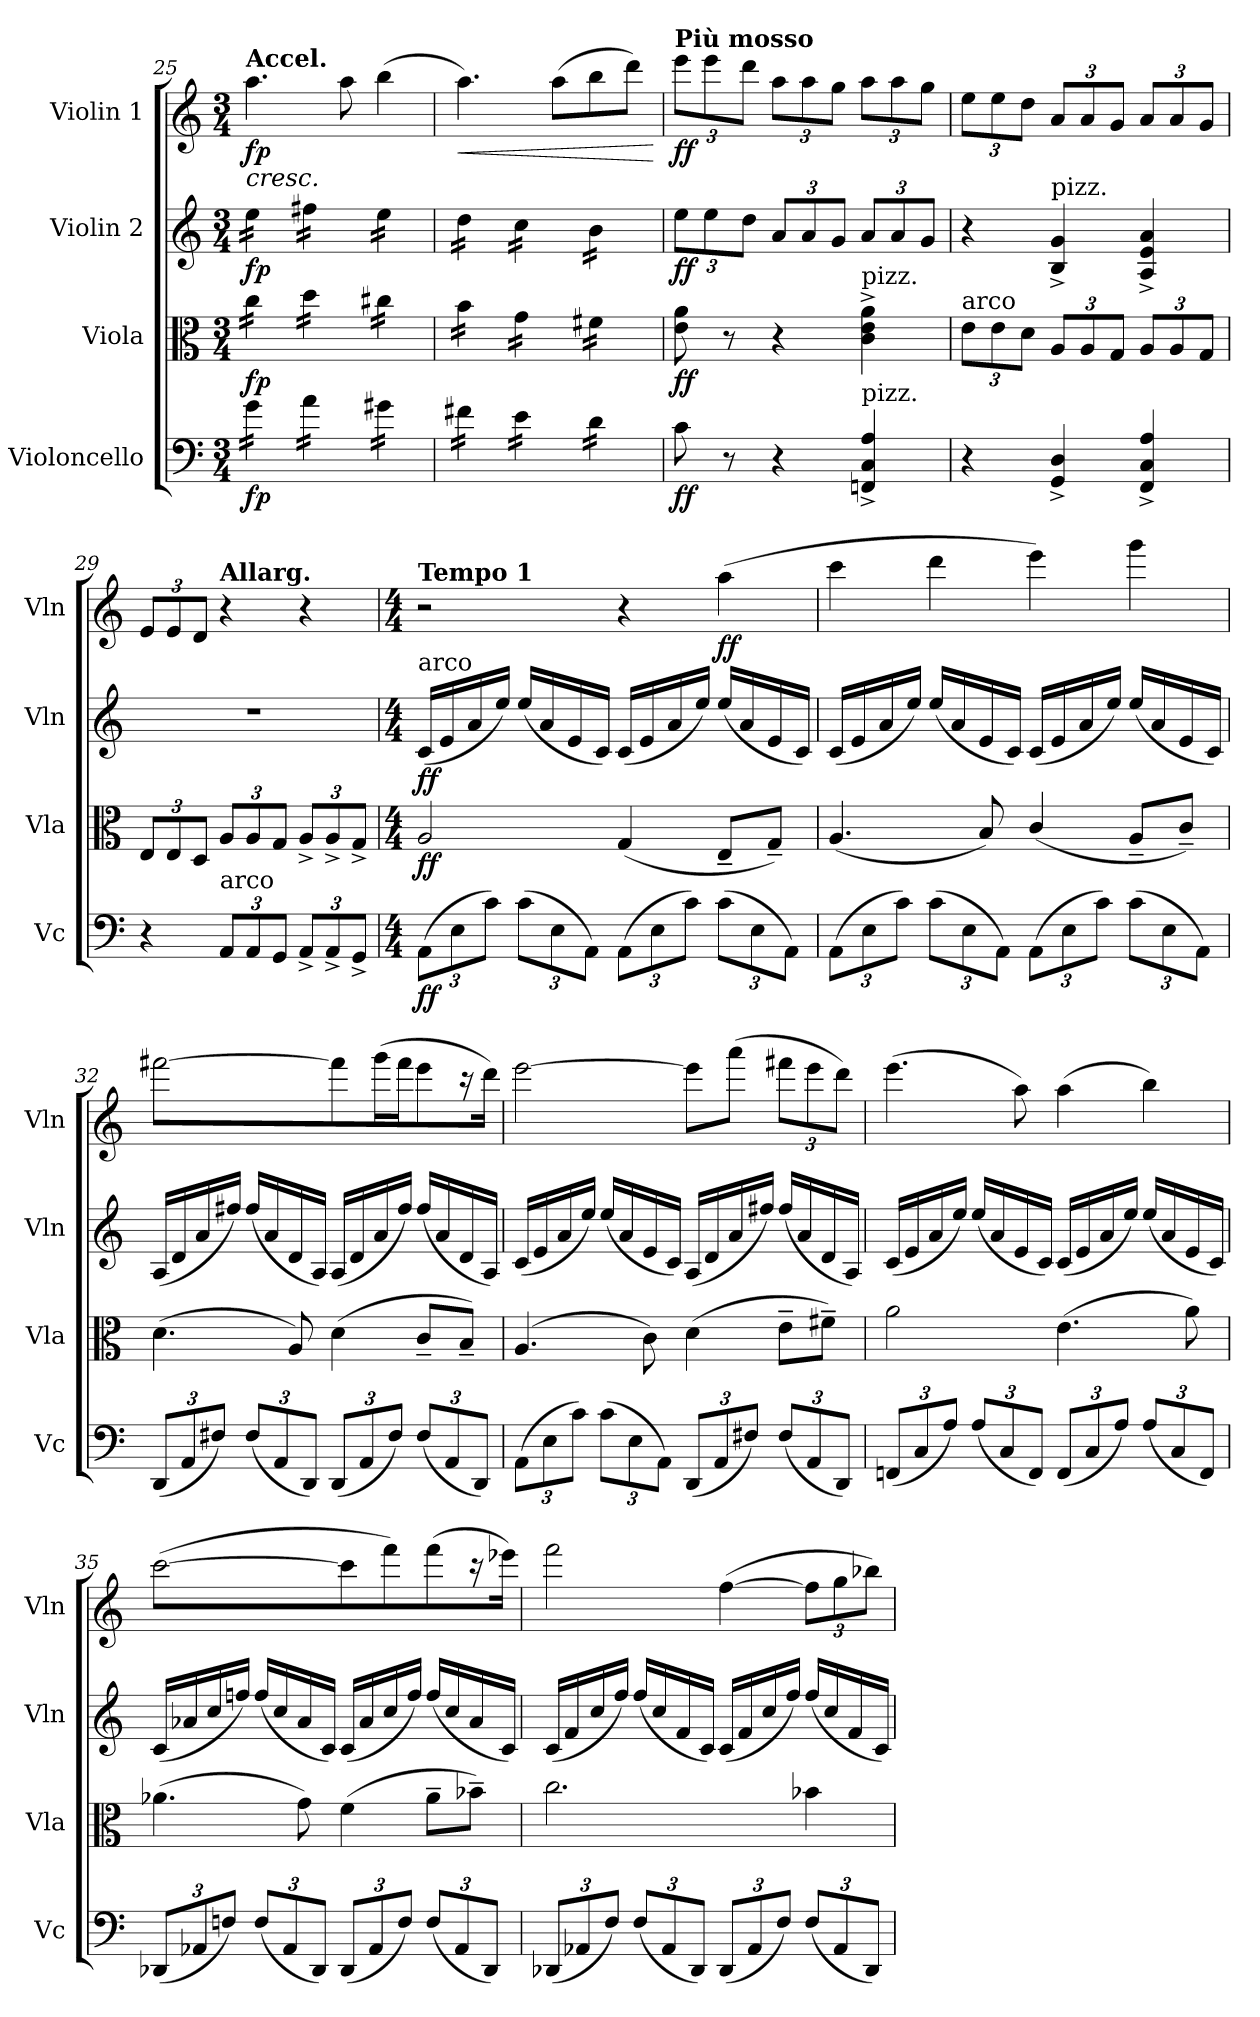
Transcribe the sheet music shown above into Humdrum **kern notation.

**kern	**dynam	**kern	**dynam	**kern	**dynam	**kern	**dynam
*part4	*part4	*part3	*part3	*part2	*part2	*part1	*part1
*staff4	*staff4	*staff3	*staff3	*staff2	*staff2	*staff1	*staff1
*I"Violoncello	*	*I"Viola	*	*I"Violin 2	*	*I"Violin 1	*
*I'Vc	*	*I'Vla	*	*I'Vln	*	*I'Vln	*
!!LO:LB:g=z
*clefF4	*	*clefC3	*	*clefG2	*	*clefG2	*
*k[]	*	*k[]	*	*k[]	*	*k[]	*
*M3/4	*	*M3/4	*	*M3/4	*	*M3/4	*
=25	=25	=25	=25	=25	=25	=25	=25
!	!	!	!	!	!	!LO:TX:a:B:t=Accel.	!
!	!	!	!	!	!	!LO:TX:b:i:t=cresc.	!
!	!	!	!	!LO:TX:b:i:t=cresc.	!	!	!
!	!	!LO:TX:b:i:t=cresc.	!	!	!	!	!
!LO:TX:b:i:t=cresc.	!	!	!	!	!	!	!
!	!LO:DY:b	!	!LO:DY:b	!	!LO:DY:b	!	!LO:DY:b
*tremolo	*	*	*	*	*	*	*
*	*	*tremolo	*	*	*	*	*
*	*	*	*	*tremolo	*	*	*
16g\LL	fp	16cc\LL	fp	16ee\LL	fp	4.aa\	fp
16g\	.	16cc\	.	16ee\	.	.	.
16g\	.	16cc\	.	16ee\	.	.	.
16g\JJ	.	16cc\JJ	.	16ee\JJ	.	.	.
16a\LL	.	16dd\LL	.	16ff#X\LL	.	.	.
16a\	.	16dd\	.	16ff#X\	.	.	.
16a\	.	16dd\	.	16ff#X\	.	8aa\	.
16a\JJ	.	16dd\JJ	.	16ff#X\JJ	.	.	.
16g#X\LL	.	16cc#X\LL	.	16ee\LL	.	(4bb\	.
16g#X\	.	16cc#X\	.	16ee\	.	.	.
16g#X\	.	16cc#X\	.	16ee\	.	.	.
16g#X\JJ	.	16cc#X\JJ	.	16ee\JJ	.	.	.
=26	=26	=26	=26	=26	=26	=26	=26
!	!	!	!	!	!	!	!LO:HP:b
16f#X\LL	.	16b\LL	.	16dd\LL	.	4.aa\)	<
16f#X\	.	16b\	.	16dd\	.	.	.
16f#X\	.	16b\	.	16dd\	.	.	.
16f#X\JJ	.	16b\JJ	.	16dd\JJ	.	.	.
16e\LL	.	16g\LL	.	16cc\LL	.	.	.
16e\	.	16g\	.	16cc\	.	.	.
16e\	.	16g\	.	16cc\	.	(8aa\L	.
16e\JJ	.	16g\JJ	.	16cc\JJ	.	.	.
16d\LL	.	16f#X\LL	.	16b\LL	.	8bb\	.
16d\	.	16f#X\	.	16b\	.	.	.
16d\	.	16f#X\	.	16b\	.	8ddd\J)	.
16d\JJ	.	16f#X\JJ	.	16b\JJ	.	.	.
*	*	*	*	*Xtremolo	*	*	*
*	*	*Xtremolo	*	*	*	*	*
*Xtremolo	*	*	*	*	*	*	*
.	.	.	.	.	.	.	[
=27	=27	=27	=27	=27	=27	=27	=27
*	*	*	*	*Xbrackettup	*	*Xbrackettup	*
!	!	!	!	!	!	!LO:TX:a:B:t=Più mosso	!
!	!LO:DY:b	!	!LO:DY:b	!	!LO:DY:b	!	!LO:DY:b
8c\	ff	8e\ 8a\	ff	12ee\L	ff	12eee\L	ff
.	.	.	.	12ee\	.	12eee\	.
8r	.	8r	.	.	.	.	.
.	.	.	.	12dd\J	.	12ddd\J	.
4r	.	4r	.	12a/L	.	12aa\L	.
.	.	.	.	12a/	.	12aa\	.
.	.	.	.	12g/J	.	12gg\J	.
!	!	!LO:TX:a:t=pizz.	!	!	!	!	!
!LO:TX:a:t=pizz.	!	!	!	!	!	!	!
4FFn/^ 4C/^ 4A/^	.	4c\^ 4e\^ 4a\^	.	12a/L	.	12aa\L	.
.	.	.	.	12a/	.	12aa\	.
.	.	.	.	12g/J	.	12gg\J	.
=28	=28	=28	=28	=28	=28	=28	=28
*	*	*Xbrackettup	*	*	*	*	*
!	!	!LO:TX:a:t=arco	!	!	!	!	!
4r	.	12e\L	.	4r	.	12ee\L	.
.	.	12e\	.	.	.	12ee\	.
.	.	12d\J	.	.	.	12dd\J	.
!	!	!	!	!LO:TX:a:t=pizz.	!	!	!
4GG/^ 4D/^	.	12A/L	.	4B/^ 4g/^	.	12a/L	.
.	.	12A/	.	.	.	12a/	.
.	.	12G/J	.	.	.	12g/J	.
4FF/^ 4C/^ 4A/^	.	12A/L	.	4A/^ 4e/^ 4a/^	.	12a/L	.
.	.	12A/	.	.	.	12a/	.
.	.	12G/J	.	.	.	12g/J	.
=29	=29	=29	=29	=29	=29	=29	=29
4r	.	12E/L	.	2.r	.	12e/L	.
.	.	12E/	.	.	.	12e/	.
.	.	12D/J	.	.	.	12d/J	.
*Xbrackettup	*	*	*	*	*	*	*
!	!	!	!	!	!	!LO:TX:a:B:t=Allarg.	!
!LO:TX:a:t=arco	!	!	!	!	!	!	!
12AA/L	.	12A/L	.	.	.	4r	.
12AA/	.	12A/	.	.	.	.	.
12GG/J	.	12G/J	.	.	.	.	.
12AA^/L	.	12A^/L	.	.	.	4r	.
12AA^/	.	12A^/	.	.	.	.	.
12GG^/J	.	12G^/J	.	.	.	.	.
!!LO:PB:g=z
=30	=30	=30	=30	=30	=30	=30	=30
*M4/4	*	*M4/4	*	*M4/4	*	*M4/4	*
!	!	!	!	!	!	!LO:TX:a:B:t=Tempo 1	!
!	!	!	!	!LO:TX:a:t=arco	!	!	!
!	!LO:DY:b	!	!LO:DY:b	!	!LO:DY:b	!	!
(12AA\L	ff	2A/	ff	(16c/LL	ff	2r	.
.	.	.	.	16e/	.	.	.
12E\	.	.	.	.	.	.	.
.	.	.	.	16a/	.	.	.
12c\J)	.	.	.	.	.	.	.
.	.	.	.	16ee/JJ)	.	.	.
(12c\L	.	.	.	(16ee/LL	.	.	.
.	.	.	.	16a/	.	.	.
12E\	.	.	.	.	.	.	.
.	.	.	.	16e/	.	.	.
12AA\J)	.	.	.	.	.	.	.
.	.	.	.	16c/JJ)	.	.	.
(12AA\L	.	(4G/	.	(16c/LL	.	4r	.
.	.	.	.	16e/	.	.	.
12E\	.	.	.	.	.	.	.
.	.	.	.	16a/	.	.	.
12c\J)	.	.	.	.	.	.	.
.	.	.	.	16ee/JJ)	.	.	.
!	!	!	!	!	!	!	!LO:DY:b
(12c\L	.	8E~/L	.	(16ee/LL	.	(4aa\	ff
.	.	.	.	16a/	.	.	.
12E\	.	.	.	.	.	.	.
.	.	8G~/J)	.	16e/	.	.	.
12AA\J)	.	.	.	.	.	.	.
.	.	.	.	16c/JJ)	.	.	.
=31	=31	=31	=31	=31	=31	=31	=31
(12AA\L	.	(4.A/	.	(16c/LL	.	4ccc\	.
.	.	.	.	16e/	.	.	.
12E\	.	.	.	.	.	.	.
.	.	.	.	16a/	.	.	.
12c\J)	.	.	.	.	.	.	.
.	.	.	.	16ee/JJ)	.	.	.
(12c\L	.	.	.	(16ee/LL	.	4ddd\	.
.	.	.	.	16a/	.	.	.
12E\	.	.	.	.	.	.	.
.	.	8B/)	.	16e/	.	.	.
12AA\J)	.	.	.	.	.	.	.
.	.	.	.	16c/JJ)	.	.	.
(12AA\L	.	(4c/	.	(16c/LL	.	4eee\)	.
.	.	.	.	16e/	.	.	.
12E\	.	.	.	.	.	.	.
.	.	.	.	16a/	.	.	.
12c\J)	.	.	.	.	.	.	.
.	.	.	.	16ee/JJ)	.	.	.
(12c\L	.	8A~/L	.	(16ee/LL	.	4ggg\	.
.	.	.	.	16a/	.	.	.
12E\	.	.	.	.	.	.	.
.	.	8c~/J)	.	16e/	.	.	.
12AA\J)	.	.	.	.	.	.	.
.	.	.	.	16c/JJ)	.	.	.
!!LO:LB:g=z
=32	=32	=32	=32	=32	=32	=32	=32
(12DD/L	.	(4.d\	.	(16A/LL	.	[2fff#X\	.
.	.	.	.	16d/	.	.	.
12AA/	.	.	.	.	.	.	.
.	.	.	.	16a/	.	.	.
12F#X/J)	.	.	.	.	.	.	.
.	.	.	.	16ff#X/JJ)	.	.	.
(12F#/L	.	.	.	(16ff#/LL	.	.	.
.	.	.	.	16a/	.	.	.
12AA/	.	.	.	.	.	.	.
.	.	8A/)	.	16d/	.	.	.
12DD/J)	.	.	.	.	.	.	.
.	.	.	.	16A/JJ)	.	.	.
(12DD/L	.	(4d\	.	(16A/LL	.	8fff#\L]	.
.	.	.	.	16d/	.	.	.
12AA/	.	.	.	.	.	.	.
.	.	.	.	16a/	.	(16ggg\L	.
12F#/J)	.	.	.	.	.	.	.
.	.	.	.	16ff#/JJ)	.	16fff#\JJ	.
(12F#/L	.	8c~/L	.	(16ff#/LL	.	8eee\L	.
.	.	.	.	16a/	.	.	.
12AA/	.	.	.	.	.	.	.
.	.	8B~/J)	.	16d/	.	16r	.
12DD/J)	.	.	.	.	.	.	.
.	.	.	.	16A/JJ)	.	16ddd\JJ)	.
!!LO:LB:g=z
=33	=33	=33	=33	=33	=33	=33	=33
(12AA\L	.	(4.A/	.	(16c/LL	.	[2eee\	.
.	.	.	.	16e/	.	.	.
12E\	.	.	.	.	.	.	.
.	.	.	.	16a/	.	.	.
12c\J)	.	.	.	.	.	.	.
.	.	.	.	16ee/JJ)	.	.	.
(12c\L	.	.	.	(16ee/LL	.	.	.
.	.	.	.	16a/	.	.	.
12E\	.	.	.	.	.	.	.
.	.	8c\)	.	16e/	.	.	.
12AA\J)	.	.	.	.	.	.	.
.	.	.	.	16c/JJ)	.	.	.
(12DD/L	.	(4d\	.	(16A/LL	.	8eee\L]	.
.	.	.	.	16d/	.	.	.
12AA/	.	.	.	.	.	.	.
.	.	.	.	16a/	.	(8aaa\J	.
12F#X/J)	.	.	.	.	.	.	.
.	.	.	.	16ff#X/JJ)	.	.	.
(12F#/L	.	8e~\L	.	(16ff#/LL	.	12fff#X\L	.
.	.	.	.	16a/	.	.	.
12AA/	.	.	.	.	.	12eee\	.
.	.	8f#X~\J)	.	16d/	.	.	.
12DD/J)	.	.	.	.	.	12ddd\J)	.
.	.	.	.	16A/JJ)	.	.	.
=34	=34	=34	=34	=34	=34	=34	=34
(12FFn/L	.	2a\	.	(16c/LL	.	(4.eee\	.
.	.	.	.	16e/	.	.	.
12C/	.	.	.	.	.	.	.
.	.	.	.	16a/	.	.	.
12A/J)	.	.	.	.	.	.	.
.	.	.	.	16ee/JJ)	.	.	.
(12A/L	.	.	.	(16ee/LL	.	.	.
.	.	.	.	16a/	.	.	.
12C/	.	.	.	.	.	.	.
.	.	.	.	16e/	.	8aa\)	.
12FF/J)	.	.	.	.	.	.	.
.	.	.	.	16c/JJ)	.	.	.
(12FF/L	.	(4.e\	.	(16c/LL	.	(4aa\	.
.	.	.	.	16e/	.	.	.
12C/	.	.	.	.	.	.	.
.	.	.	.	16a/	.	.	.
12A/J)	.	.	.	.	.	.	.
.	.	.	.	16ee/JJ)	.	.	.
(12A/L	.	.	.	(16ee/LL	.	4bb\)	.
.	.	.	.	16a/	.	.	.
12C/	.	.	.	.	.	.	.
.	.	8a\)	.	16e/	.	.	.
12FF/J)	.	.	.	.	.	.	.
.	.	.	.	16c/JJ)	.	.	.
!!LO:LB:g=z
=35	=35	=35	=35	=35	=35	=35	=35
(12DD-X/L	.	(4.a-X\	.	(16c/LL	.	([2ccc\	.
.	.	.	.	16a-X/	.	.	.
12AA-X/	.	.	.	.	.	.	.
.	.	.	.	16cc/	.	.	.
12Fn/J)	.	.	.	.	.	.	.
.	.	.	.	16ffn/JJ)	.	.	.
(12F/L	.	.	.	(16ff/LL	.	.	.
.	.	.	.	16cc/	.	.	.
12AA-/	.	.	.	.	.	.	.
.	.	8g\)	.	16a-/	.	.	.
12DD-/J)	.	.	.	.	.	.	.
.	.	.	.	16c/JJ)	.	.	.
(12DD-/L	.	(4f\	.	(16c/LL	.	8ccc\L]	.
.	.	.	.	16a-/	.	.	.
12AA-/	.	.	.	.	.	.	.
.	.	.	.	16cc/	.	8fff\J)	.
12F/J)	.	.	.	.	.	.	.
.	.	.	.	16ff/JJ)	.	.	.
(12F/L	.	8a-~\L	.	(16ff/LL	.	(8fff\L	.
.	.	.	.	16cc/	.	.	.
12AA-/	.	.	.	.	.	.	.
.	.	8b-X~\J)	.	16a-/	.	16r	.
12DD-/J)	.	.	.	.	.	.	.
.	.	.	.	16c/JJ)	.	16eee-X\JJ)	.
!!LO:LB:g=z
=36	=36	=36	=36	=36	=36	=36	=36
(12DD-X/L	.	2.cc\	.	(16c/LL	.	2fff\	.
.	.	.	.	16f/	.	.	.
12AA-X/	.	.	.	.	.	.	.
.	.	.	.	16cc/	.	.	.
12F/J)	.	.	.	.	.	.	.
.	.	.	.	16ff/JJ)	.	.	.
(12F/L	.	.	.	(16ff/LL	.	.	.
.	.	.	.	16cc/	.	.	.
12AA-/	.	.	.	.	.	.	.
.	.	.	.	16f/	.	.	.
12DD-/J)	.	.	.	.	.	.	.
.	.	.	.	16c/JJ)	.	.	.
(12DD-/L	.	.	.	(16c/LL	.	([4ff\	.
.	.	.	.	16f/	.	.	.
12AA-/	.	.	.	.	.	.	.
.	.	.	.	16cc/	.	.	.
12F/J)	.	.	.	.	.	.	.
.	.	.	.	16ff/JJ)	.	.	.
(12F/L	.	4b-X\	.	(16ff/LL	.	12ff\L]	.
.	.	.	.	16cc/	.	.	.
12AA-/	.	.	.	.	.	12gg\	.
.	.	.	.	16f/	.	.	.
12DD-/J)	.	.	.	.	.	12bb-X\J)	.
.	.	.	.	16c/JJ)	.	.	.
=	=	=	=	=	=	=	=
*-	*-	*-	*-	*-	*-	*-	*-
